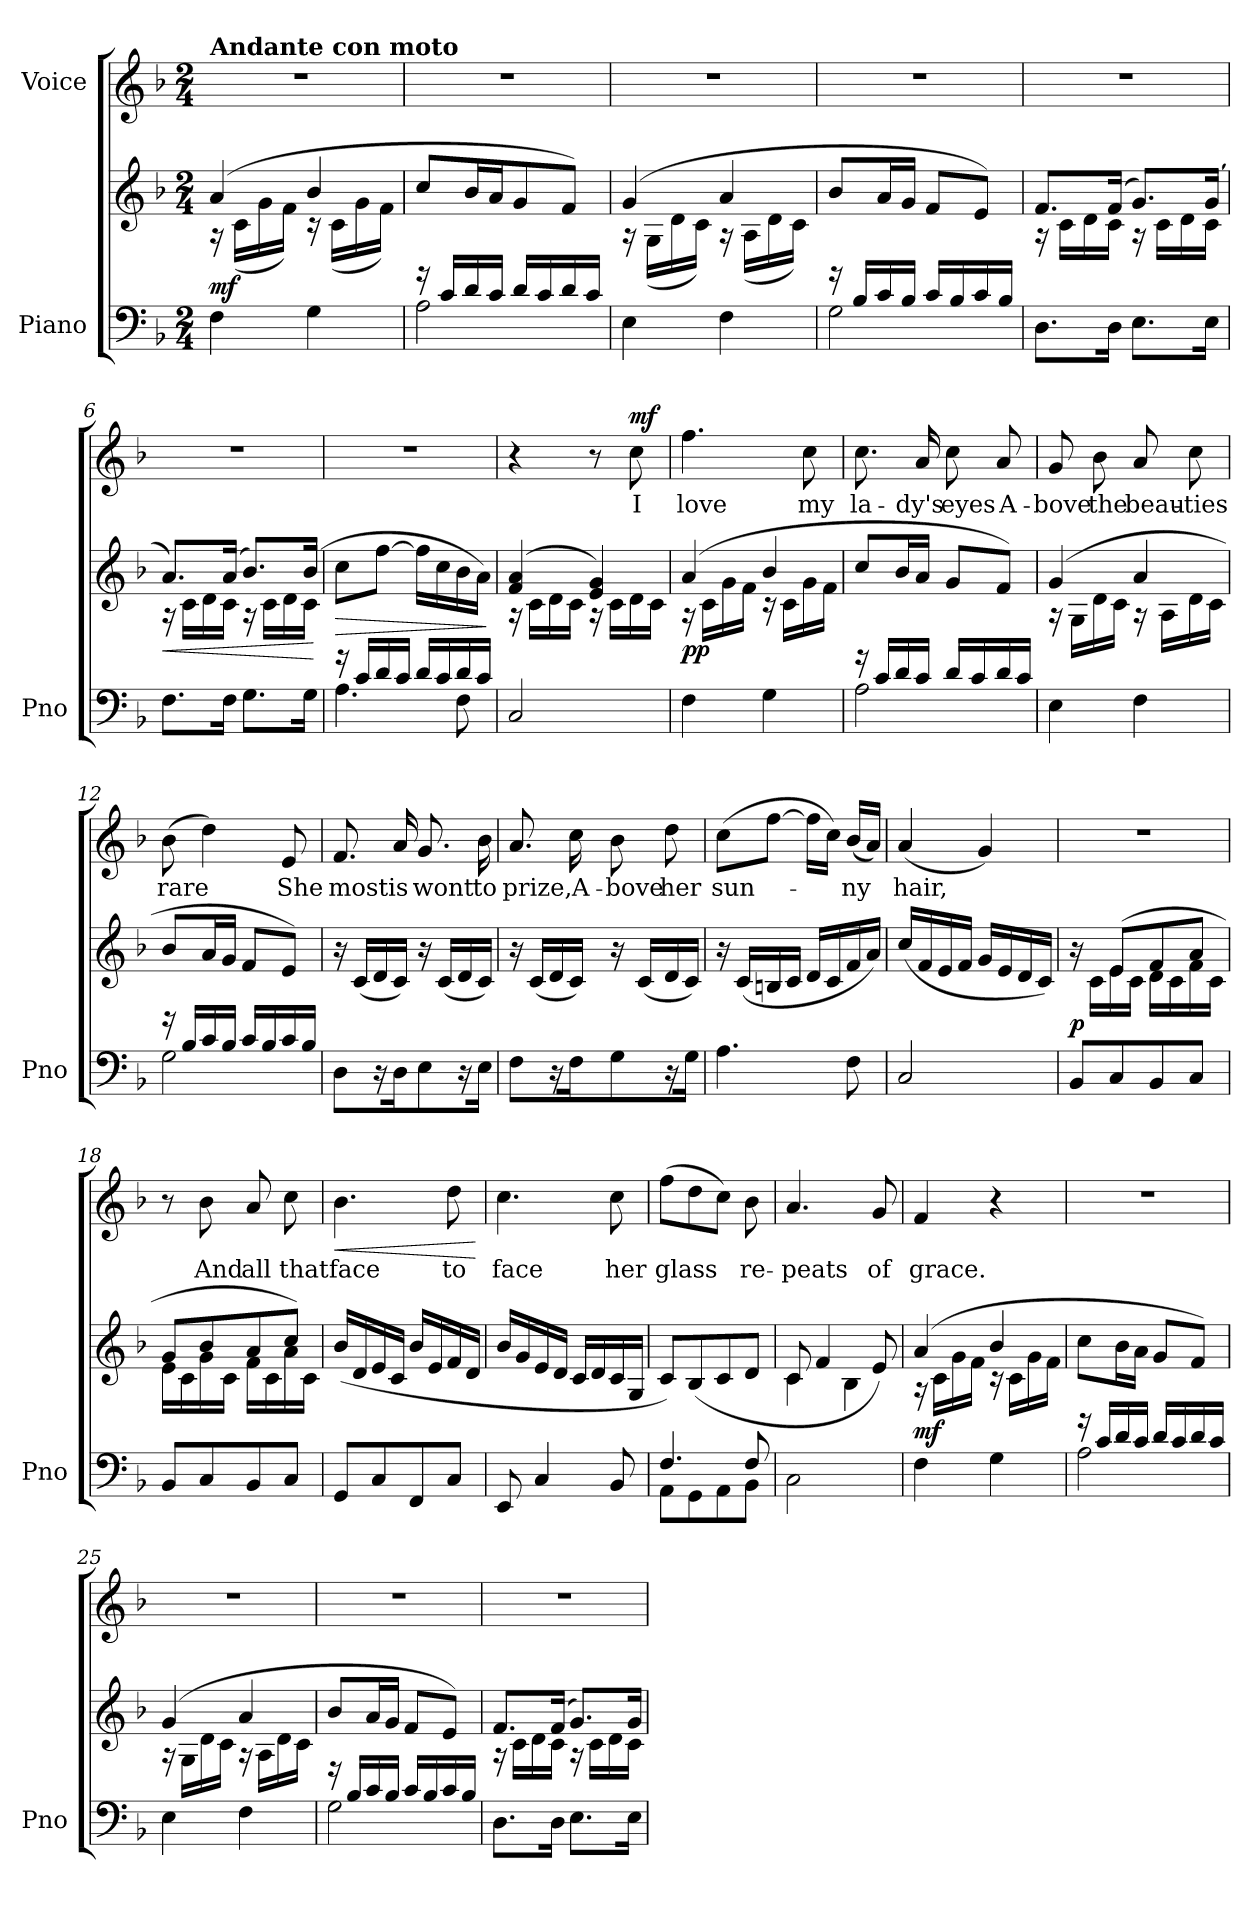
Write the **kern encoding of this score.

**kern	**kern	**dynam	**kern	**text	**dynam
*part2	*part2	*part2	*part1	*part1	*part1
*staff3	*staff2	*staff2/3	*staff1	*staff1	*staff1
*I"Piano	*	*	*I"Voice	*	*
*I'Pno	*	*	*	*	*
*clefF4	*clefG2	*	*clefG2	*	*
*k[b-]	*k[b-]	*	*k[b-]	*	*
*M2/4	*M2/4	*	*M2/4	*	*
=1	=1	=1	=1	=1	=1
*	*^	*	*	*	*
!	!	!	!	!LO:TX:a:B:t=Andante con moto	!	!
!	!	!	!LO:DY:b	!	!	!
4F\	(4a/	16r	mf	2r	.	.
.	.	(16c\LL	.	.	.	.
.	.	16g\	.	.	.	.
.	.	16f\JJ)	.	.	.	.
4G\	4b-/	16r	.	.	.	.
.	.	(16c\LL	.	.	.	.
.	.	16g\	.	.	.	.
.	.	16f\JJ)	.	.	.	.
*	*v	*v	*	*	*	*
=2	=2	=2	=2	=2	=2
*^	*	*	*	*	*
16r	2A\	8cc/L	.	2r	.	.
16c/LL	.	.	.	.	.	.
16d/	.	16b-/L	.	.	.	.
16c/JJ	.	16a/J	.	.	.	.
16d/LL	.	8g/	.	.	.	.
16c/	.	.	.	.	.	.
16d/	.	8f/J)	.	.	.	.
16c/JJ	.	.	.	.	.	.
*v	*v	*	*	*	*	*
=3	=3	=3	=3	=3	=3
*	*^	*	*	*	*
4E\	(4g/	16r	.	2r	.	.
.	.	(16G\LL	.	.	.	.
.	.	16d\	.	.	.	.
.	.	16c\JJ)	.	.	.	.
4F\	4a/	16r	.	.	.	.
.	.	(16A\LL	.	.	.	.
.	.	16d\	.	.	.	.
.	.	16c\JJ)	.	.	.	.
*	*v	*v	*	*	*	*
!!LO:LB:g=z
=4	=4	=4	=4	=4	=4
*^	*	*	*	*	*
16r	2G\	8b-/L	.	2r	.	.
16B-/LL	.	.	.	.	.	.
16c/	.	16a/L	.	.	.	.
16B-/JJ	.	16g/JJ	.	.	.	.
16c/LL	.	8f/L	.	.	.	.
16B-/	.	.	.	.	.	.
16c/	.	8e/J)	.	.	.	.
16B-/JJ	.	.	.	.	.	.
*v	*v	*	*	*	*	*
!!LO:LB:g=z
=5	=5	=5	=5	=5	=5
*	*^	*	*	*	*
8.D\L	8.f/L	16r	.	2r	.	.
.	.	16c\LL	.	.	.	.
.	.	16d\	.	.	.	.
16D\Jk	(16f/Jk	16c\JJ	.	.	.	.
8.E\L	8.g/L)	16r	.	.	.	.
.	.	16c\LL	.	.	.	.
.	.	16d\	.	.	.	.
16E\Jk	(16g/Jk	16c\JJ	.	.	.	.
=6	=6	=6	=6	=6	=6	=6
!	!	!	!LO:HP:b	!	!	!
8.F\L	8.a/L)	16r	<	2r	.	.
.	.	16c\LL	.	.	.	.
.	.	16d\	.	.	.	.
16F\Jk	(16a/Jk	16c\JJ	.	.	.	.
8.G\L	8.b-/L)	16r	.	.	.	.
.	.	16c\LL	.	.	.	.
.	.	16d\	.	.	.	.
16G\Jk	(16b-/Jk	16c\JJ	.	.	.	.
*	*v	*v	*	*	*	*
.	.	[	.	.	.
=7	=7	=7	=7	=7	=7
*^	*	*	*	*	*
!	!	!	!LO:HP:b	!	!	!
16r	4.A\	8cc\L	>	2r	.	.
16c/LL	.	.	.	.	.	.
16d/	.	[>8ff\J	.	.	.	.
16c/JJ	.	.	.	.	.	.
16d/LL	.	16ff\LL]	.	.	.	.
16c/	.	16cc\	.	.	.	.
16d/	8F\	16b-\	.	.	.	.
16c/JJ	.	16a\JJ)	.	.	.	.
*v	*v	*	*	*	*	*
.	.	]	.	.	.
=8	=8	=8	=8	=8	=8
*	*^	*	*	*	*
2C/	(4f/ 4a/	16r	.	4r	.	.
.	.	16c\LL	.	.	.	.
.	.	16d\	.	.	.	.
.	.	16c\JJ	.	.	.	.
.	4e/ 4g/)	16r	.	8r	.	.
.	.	16c\LL	.	.	.	.
!	!	!	!	!	!LO:LY:b	!LO:DY:a
.	.	16d\	.	8cc\	I	mf
.	.	16c\JJ	.	.	.	.
!!LO:LB:g=z
=9	=9	=9	=9	=9	=9	=9
!	!	!	!LO:DY:b	!	!LO:LY:b	!
4F\	(4a/	16r	pp	4.ff\	love	.
.	.	16c\LL	.	.	.	.
.	.	16g\	.	.	.	.
.	.	16f\JJ	.	.	.	.
4G\	4b-/	16r	.	.	.	.
.	.	16c\LL	.	.	.	.
!	!	!	!	!	!LO:LY:b	!
.	.	16g\	.	8cc\	my	.
.	.	16f\JJ	.	.	.	.
=10	=10	=10	=10	=10	=10	=10
*^	*	*	*	*	*	*
!	!	!	!	!	!	!LO:LY:b	!
*	*	*v	*v	*	*	*	*
16r	2A\	8cc/L	.	8.cc\	la-	.
16c/LL	.	.	.	.	.	.
16d/	.	16b-/L	.	.	.	.
!	!	!	!	!	!LO:LY:b	!
16c/JJ	.	16a/JJ	.	16a/	-dy's	.
!	!	!	!	!	!LO:LY:b	!
16d/LL	.	8g/L	.	8cc\	eyes	.
16c/	.	.	.	.	.	.
!	!	!	!	!	!LO:LY:b	!
16d/	.	8f/J)	.	8a/	A-	.
16c/JJ	.	.	.	.	.	.
*v	*v	*	*	*	*	*
=11	=11	=11	=11	=11	=11
*	*^	*	*	*	*
!	!	!	!	!	!LO:LY:b	!
4E\	(4g/	16r	.	8g/	-bove	.
.	.	16G\LL	.	.	.	.
!	!	!	!	!	!LO:LY:b	!
.	.	16d\	.	8b-\	the	.
.	.	16c\JJ	.	.	.	.
!	!	!	!	!	!LO:LY:b	!
4F\	4a/	16r	.	8a/	beau-	.
.	.	16A\LL	.	.	.	.
!	!	!	!	!	!LO:LY:b	!
.	.	16d\	.	8cc\	-ties	.
.	.	16c\JJ	.	.	.	.
=12	=12	=12	=12	=12	=12	=12
*^	*	*	*	*	*	*
!	!	!	!	!	!	!LO:LY:b	!
*	*	*v	*v	*	*	*	*
16r	2G\	8b-/L	.	(8b-\	rare	.
16B-/LL	.	.	.	.	.	.
16c/	.	16a/L	.	4dd\)	.	.
16B-/JJ	.	16g/JJ	.	.	.	.
16c/LL	.	8f/L	.	.	.	.
16B-/	.	.	.	.	.	.
!	!	!	!	!	!LO:LY:b	!
16c/	.	8e/J)	.	8e/	She	.
16B-/JJ	.	.	.	.	.	.
*v	*v	*	*	*	*	*
!!LO:PB:g=z
=13	=13	=13	=13	=13	=13
!	!	!	!	!LO:LY:b	!
8D\L	16r	.	8.f/	most	.
.	(16c/LL	.	.	.	.
16r	16d/	.	.	.	.
!	!	!	!	!LO:LY:b	!
16D\JL	16c/JJ)	.	16a/	is	.
!	!	!	!	!LO:LY:b	!
8E\L	16r	.	8.g/	wont	.
.	(16c/LL	.	.	.	.
16r	16d/	.	.	.	.
!	!	!	!	!LO:LY:b	!
16E\JJ	16c/JJ)	.	16b-\	to	.
=14	=14	=14	=14	=14	=14
!	!	!	!	!LO:LY:b	!
8F\L	16r	.	8.a/	prize,	.
.	(16c/LL	.	.	.	.
16r	16d/	.	.	.	.
!	!	!	!	!LO:LY:b	!
16F\JJ	16c/JJ)	.	16cc\	A-	.
!	!	!	!	!LO:LY:b	!
8G\L	16r	.	8b-\	-bove	.
.	(16c/LL	.	.	.	.
!	!	!	!	!LO:LY:b	!
16r	16d/	.	8dd\	her	.
16G\JJ	16c/JJ)	.	.	.	.
=15	=15	=15	=15	=15	=15
!	!	!	!	!LO:LY:b	!
4.A\	16r	.	(8cc\L	sun-	.
.	(16c/LL	.	.	.	.
.	16Bn/	.	[8ff\J	.	.
.	16c/JJ	.	.	.	.
.	16d/LL	.	16ff\LL]	.	.
.	16c/	.	16cc\JJ)	.	.
!	!	!	!	!LO:LY:b	!
8F\	16f/	.	(16b-/LL	-ny	.
.	16a/JJ)	.	16a/JJ)	.	.
=16	=16	=16	=16	=16	=16
!	!	!	!	!LO:LY:b	!
2C/	(16cc/LL	.	(4a/	hair,	.
.	16f/	.	.	.	.
.	16e/	.	.	.	.
.	16f/JJ	.	.	.	.
.	16g/LL	.	4g/)	.	.
.	16e/	.	.	.	.
.	16d/	.	.	.	.
.	16c/JJ)	.	.	.	.
!!LO:PB:g=z
=17	=17	=17	=17	=17	=17
*	*^	*	*	*	*
!	!	!	!LO:DY:b	!	!	!
8BB-/L	8ryy	16r	p	2r	.	.
.	.	16c\LL	.	.	.	.
8C/	(8e/L	16e\	.	.	.	.
.	.	16c\JJ	.	.	.	.
8BB-/	8f/	16d\LL	.	.	.	.
.	.	16c\	.	.	.	.
8C/J	8a/J	16f\	.	.	.	.
.	.	16c\JJ	.	.	.	.
=18	=18	=18	=18	=18	=18	=18
8BB-/L	8g/L	16e\LL	.	8r	.	.
.	.	16c\	.	.	.	.
!	!	!	!	!	!LO:LY:b	!
8C/	8b-/	16g\	.	8b-\	And	.
.	.	16c\JJ	.	.	.	.
!	!	!	!	!	!LO:LY:b	!
8BB-/	8a/	16f\LL	.	8a/	all	.
.	.	16c\	.	.	.	.
!	!	!	!	!	!LO:LY:b	!
8C/J	8cc/J)	16a\	.	8cc\	that	.
.	.	16c\JJ	.	.	.	.
=19	=19	=19	=19	=19	=19	=19
!	!	!	!	!	!LO:LY:b	!LO:HP:b
*	*v	*v	*	*	*	*
8GG/L	(<16b-/LL	.	4.b-\	face	<
.	16d/	.	.	.	.
8C/	16e/	.	.	.	.
.	16c/JJ	.	.	.	.
8FF/	16b-/LL	.	.	.	.
.	16e/	.	.	.	.
!	!	!	!	!LO:LY:b	!
8C/J	16f/	.	8dd\	to	.
.	16d/JJ	.	.	.	.
.	.	.	.	.	[
=20	=20	=20	=20	=20	=20
!	!	!	!	!LO:LY:b	!
8EE/	16b-/LL	.	4.cc\	face	.
.	16g/	.	.	.	.
4C/	16e/	.	.	.	.
.	16d/JJ	.	.	.	.
.	16c/LL	.	.	.	.
.	16d/	.	.	.	.
!	!	!	!	!LO:LY:b	!
8BB-/	16c/	.	8cc\	her	.
.	16G/JJ	.	.	.	.
!!LO:LB:g=z
=21	=21	=21	=21	=21	=21
*^	*	*	*	*	*
!	!	!	!	!	!LO:LY:b	!
4.F/	8AA\L	8c/L)	.	(8ff\L	glass	.
.	8GG\	(8B-/	.	8dd\	.	.
.	8AA\	8c/	.	8cc\J)	.	.
!	!	!	!	!	!LO:LY:b	!
8F/	8BB-\J	8d/J	.	8b-\	re-	.
=22	=22	=22	=22	=22	=22	=22
*	*	*^	*	*	*	*
!	!	!	!	!	!	!LO:LY:b	!
*v	*v	*	*	*	*	*	*
2C\	8c/	4c\	.	4.a/	-peats	.
.	4f/	.	.	.	.	.
.	.	4B-\	.	.	.	.
!	!	!	!	!	!LO:LY:b	!
.	8e/)	.	.	8g/	of	.
=23	=23	=23	=23	=23	=23	=23
!	!	!	!LO:DY:b	!	!LO:LY:b	!
4F\	(4a/	16r	mf	4f/	grace.	.
.	.	16c\LL	.	.	.	.
.	.	16g\	.	.	.	.
.	.	16f\JJ	.	.	.	.
4G\	4b-/	16r	.	4r	.	.
.	.	16c\LL	.	.	.	.
.	.	16g\	.	.	.	.
.	.	16f\JJ	.	.	.	.
*	*v	*v	*	*	*	*
=24	=24	=24	=24	=24	=24
*^	*	*	*	*	*
16r	2A\	8cc\L	.	2r	.	.
16c/LL	.	.	.	.	.	.
16d/	.	16b-\L	.	.	.	.
16c/JJ	.	16a\JJ	.	.	.	.
16d/LL	.	8g/L	.	.	.	.
16c/	.	.	.	.	.	.
16d/	.	8f/J)	.	.	.	.
16c/JJ	.	.	.	.	.	.
*v	*v	*	*	*	*	*
=25	=25	=25	=25	=25	=25
*	*^	*	*	*	*
4E\	(4g/	16r	.	2r	.	.
.	.	16G\LL	.	.	.	.
.	.	16d\	.	.	.	.
.	.	16c\JJ	.	.	.	.
4F\	4a/	16r	.	.	.	.
.	.	16A\LL	.	.	.	.
.	.	16d\	.	.	.	.
.	.	16c\JJ	.	.	.	.
*	*v	*v	*	*	*	*
!!LO:LB:g=z
=26	=26	=26	=26	=26	=26
*^	*	*	*	*	*
16r	2G\	8b-/L	.	2r	.	.
16B-/LL	.	.	.	.	.	.
16c/	.	16a/L	.	.	.	.
16B-/JJ	.	16g/JJ	.	.	.	.
16c/LL	.	8f/L	.	.	.	.
16B-/	.	.	.	.	.	.
16c/	.	8e/J)	.	.	.	.
16B-/JJ	.	.	.	.	.	.
*v	*v	*	*	*	*	*
=27	=27	=27	=27	=27	=27
*	*^	*	*	*	*
8.D\L	8.f/L	16r	.	2r	.	.
.	.	16c\LL	.	.	.	.
.	.	16d\	.	.	.	.
16D\Jk	(16f/Jk	16c\JJ	.	.	.	.
8.E\L	8.g/L)	16r	.	.	.	.
.	.	16c\LL	.	.	.	.
.	.	16d\	.	.	.	.
16E\Jk	16g/Jk	16c\JJ	.	.	.	.
*	*v	*v	*	*	*	*
=	=	=	=	=	=
*-	*-	*-	*-	*-	*-
